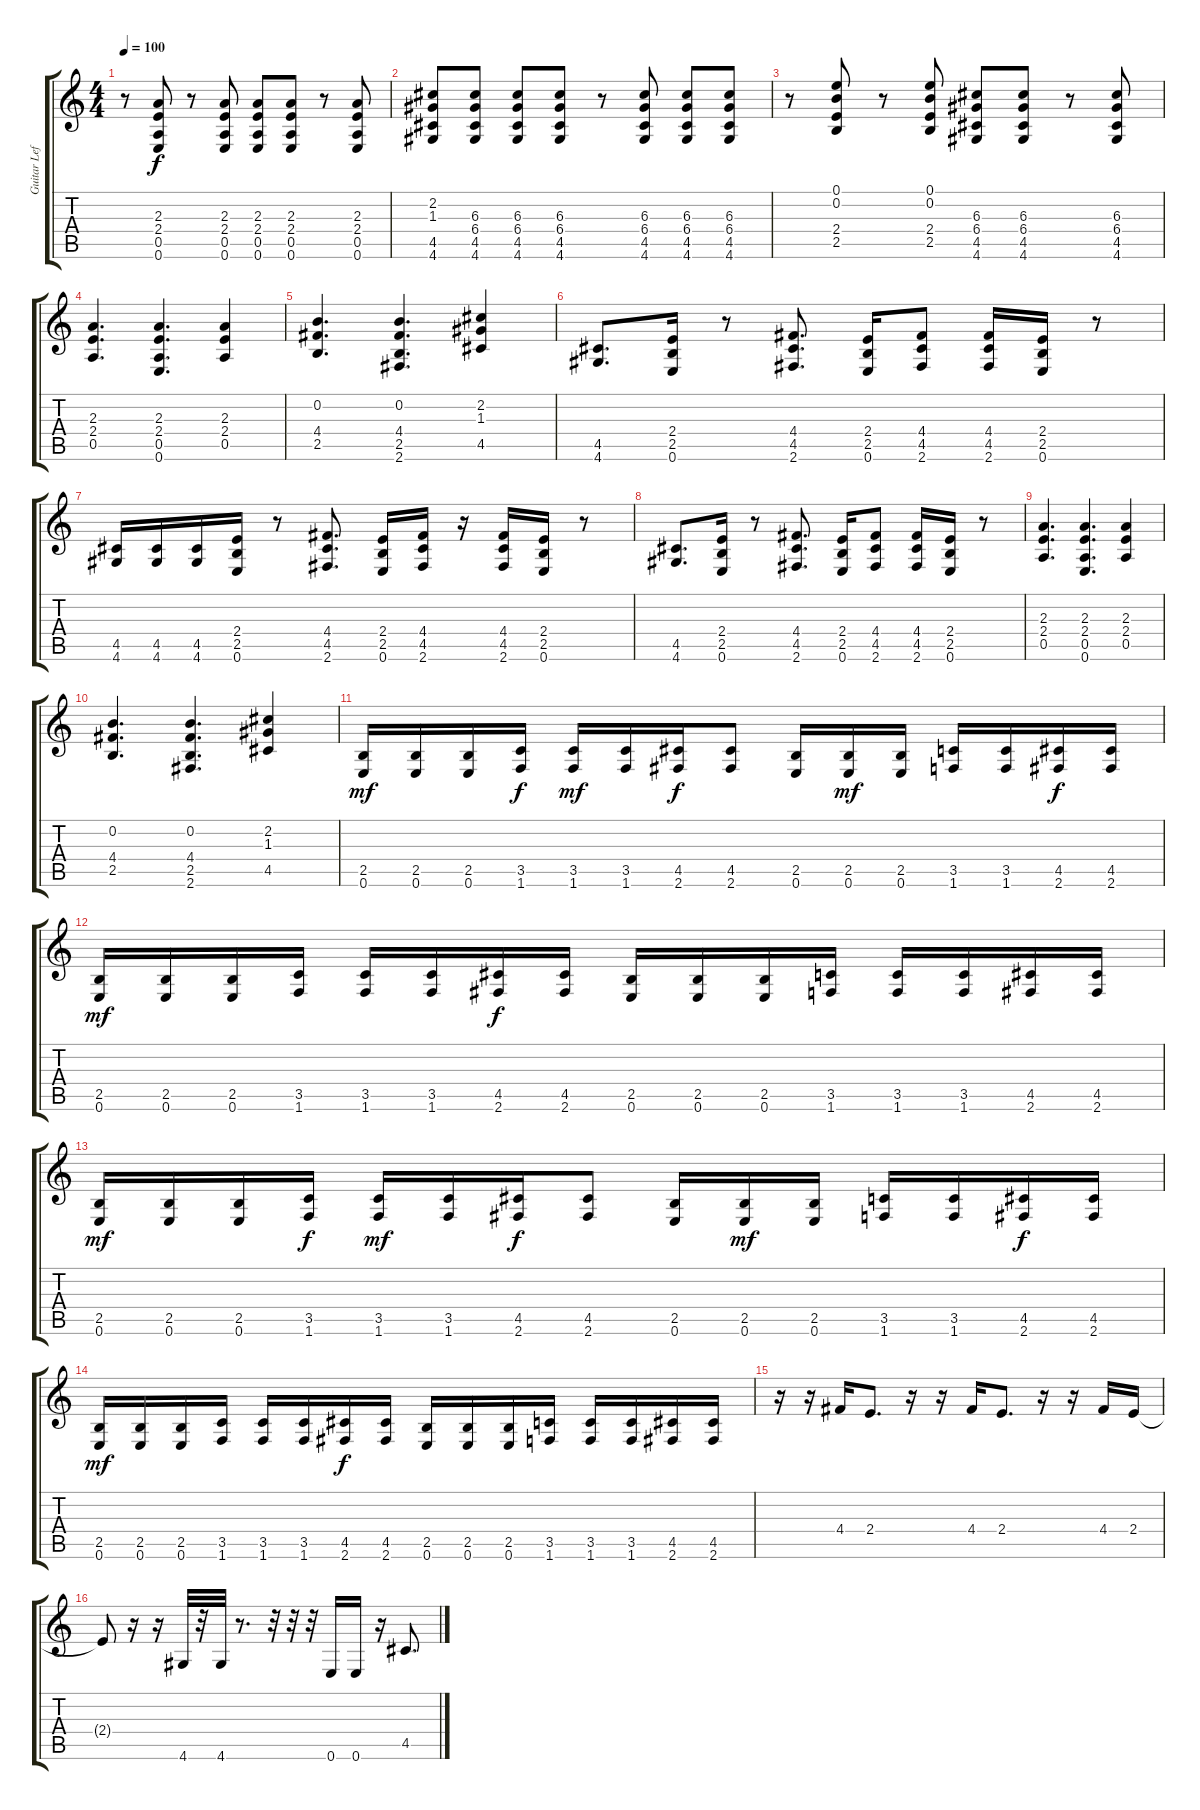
\track ("Guitar Left" "Guitar Lef") {instrument distortionguitar}
\staff {score tabs}
\tuning (E4 B3 G3 D3 A2 E2) {hide}
\ts (4 4)
\tempo 100
\clef g2
\ks c
r.8{dy f} (2.3 2.4 0.5 0.6).8 r.8 (2.3 2.4 0.5 0.6).8 (2.3 2.4 0.5 0.6).8 (2.3 2.4 0.5 0.6).8 r.8 (2.3 2.4 0.5 0.6).8 |
(2.2 1.3 4.5 4.6).8 (6.3 6.4 4.5 4.6).8 (6.3 6.4 4.5 4.6).8 (6.3 6.4 4.5 4.6).8 r.8 (6.3 6.4 4.5 4.6).8 (6.3 6.4 4.5 4.6).8 (6.3 6.4 4.5 4.6).8 |
r.8 (0.1 0.2 2.4 2.5).8 r.8 (0.1 0.2 2.4 2.5).8 (6.3 6.4 4.5 4.6).8 (6.3 6.4 4.5 4.6).8 r.8 (6.3 6.4 4.5 4.6).8 |
(2.3 2.4 0.5).4{d volume 12 instrument distortionguitar} (2.3 2.4 0.5 0.6).4{d} (2.3 2.4 0.5).4 |
(0.2 4.4 2.5).4{d} (0.2 4.4 2.5 2.6).4{d} (2.2 1.3 4.5).4 |
(4.5 4.6).8{d} (2.4 2.5 0.6).16 r.8 (4.4 4.5 2.6).8{d} (2.4 2.5 0.6).16 (4.4 4.5 2.6).8 (4.4 4.5 2.6).16 (2.4 2.5 0.6).16 r.8 |
(4.5 4.6).16 (4.5 4.6).16 (4.5 4.6).16 (2.4 2.5 0.6).16 r.8 (4.4 4.5 2.6).8{d} (2.4 2.5 0.6).16 (4.4 4.5 2.6).16 r.16 (4.4 4.5 2.6).16 (2.4 2.5 0.6).16 r.8 |
(4.5 4.6).8{d} (2.4 2.5 0.6).16 r.8 (4.4 4.5 2.6).8{d} (2.4 2.5 0.6).16 (4.4 4.5 2.6).8 (4.4 4.5 2.6).16 (2.4 2.5 0.6).16 r.8 |
(2.3 2.4 0.5).4{d} (2.3 2.4 0.5 0.6).4{d} (2.3 2.4 0.5).4 |
(0.2 4.4 2.5).4{d} (0.2 4.4 2.5 2.6).4{d} (2.2 1.3 4.5).4 |
(2.5 0.6).16{dy mf} (2.5 0.6).16 (2.5 0.6).16 (3.5 1.6).16{dy f} (3.5 1.6).16{dy mf} (3.5 1.6).16 (4.5 2.6).16{dy f} (4.5 2.6).8 (2.5 0.6).16 (2.5 0.6).16{dy mf} (2.5 0.6).16 (3.5 1.6).16 (3.5 1.6).16 (4.5 2.6).16{dy f} (4.5 2.6).16 |
(2.5 0.6).16{dy mf} (2.5 0.6).16 (2.5 0.6).16 (3.5 1.6).16 (3.5 1.6).16 (3.5 1.6).16 (4.5 2.6).16{dy f} (4.5 2.6).16 (2.5 0.6).16 (2.5 0.6).16 (2.5 0.6).16 (3.5 1.6).16 (3.5 1.6).16 (3.5 1.6).16 (4.5 2.6).16 (4.5 2.6).16 |
(2.5 0.6).16{dy mf} (2.5 0.6).16 (2.5 0.6).16 (3.5 1.6).16{dy f} (3.5 1.6).16{dy mf} (3.5 1.6).16 (4.5 2.6).16{dy f} (4.5 2.6).8 (2.5 0.6).16 (2.5 0.6).16{dy mf} (2.5 0.6).16 (3.5 1.6).16 (3.5 1.6).16 (4.5 2.6).16{dy f} (4.5 2.6).16 |
(2.5 0.6).16{dy mf} (2.5 0.6).16 (2.5 0.6).16 (3.5 1.6).16 (3.5 1.6).16 (3.5 1.6).16 (4.5 2.6).16{dy f} (4.5 2.6).16 (2.5 0.6).16 (2.5 0.6).16 (2.5 0.6).16 (3.5 1.6).16 (3.5 1.6).16 (3.5 1.6).16 (4.5 2.6).16 (4.5 2.6).16 |
r.16 r.16 4.4.16 2.4.8{d} r.16 r.16 4.4.16 2.4.8{d} r.16 r.16 4.4.16 2.4.16 |
2.4{t}.8 r.16 r.16 4.6.32 r.32 4.6.32 r.8{d} r.32 r.32 r.32 0.6.16 0.6.16 r.16 4.5.8{d}
